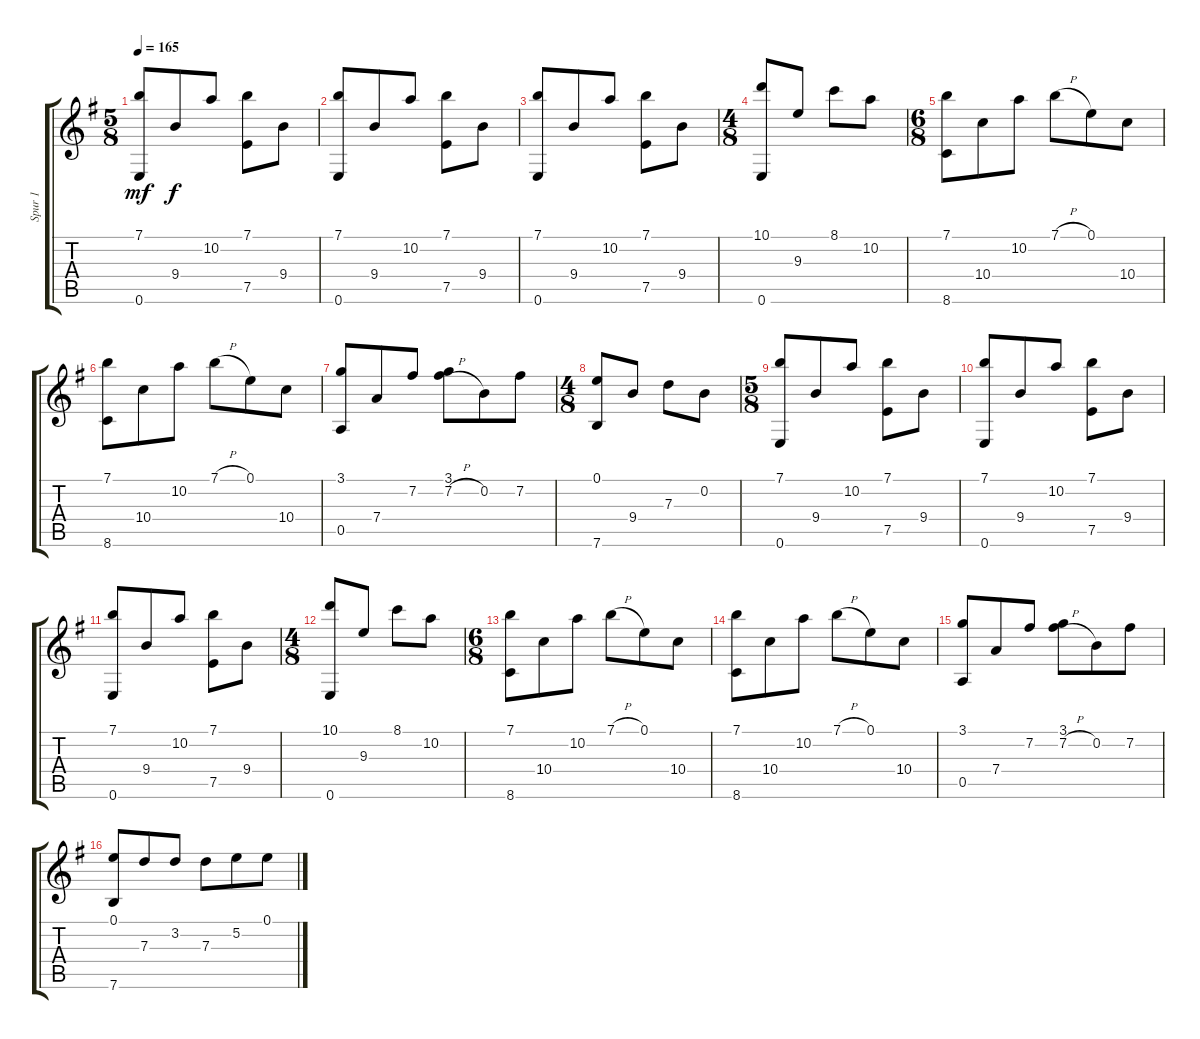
\track ("Spur 1" "Spur 1") {instrument acousticguitarsteel}
\staff {score tabs}
\tuning (E4 B3 G3 D3 A2 E2) {hide}
\ts (5 8)
\tempo 165
\clef g2
\ks g
(7.1 0.6).8{dy mf} 9.4.8{dy f} 10.2.8 (7.1 7.5).8 9.4.8 |
(7.1 0.6).8 9.4.8 10.2.8 (7.1 7.5).8 9.4.8 |
(7.1 0.6).8 9.4.8 10.2.8 (7.1 7.5).8 9.4.8 |
\ts (4 8)
(10.1 0.6).8 9.3.8 8.1.8 10.2.8 |
\ts (6 8)
(7.1 8.6).8 10.4.8 10.2.8 7.1{h}.8 0.1.8 10.4.8 |
(7.1 8.6).8 10.4.8 10.2.8 7.1{h}.8 0.1.8 10.4.8 |
(3.1 0.5).8 7.4.8 7.2.8 (3.1 7.2{h}).8 0.2.8 7.2.8 |
\ts (4 8)
(0.1 7.6).8 9.4.8 7.3.8 0.2.8 |
\ts (5 8)
(7.1 0.6).8 9.4.8 10.2.8 (7.1 7.5).8 9.4.8 |
(7.1 0.6).8 9.4.8 10.2.8 (7.1 7.5).8 9.4.8 |
(7.1 0.6).8 9.4.8 10.2.8 (7.1 7.5).8 9.4.8 |
\ts (4 8)
(10.1 0.6).8 9.3.8 8.1.8 10.2.8 |
\ts (6 8)
(7.1 8.6).8 10.4.8 10.2.8 7.1{h}.8 0.1.8 10.4.8 |
(7.1 8.6).8 10.4.8 10.2.8 7.1{h}.8 0.1.8 10.4.8 |
(3.1 0.5).8 7.4.8 7.2.8 (3.1 7.2{h}).8 0.2.8 7.2.8 |
(0.1 7.6).8 7.3.8 3.2.8 7.3.8 5.2.8 0.1.8
